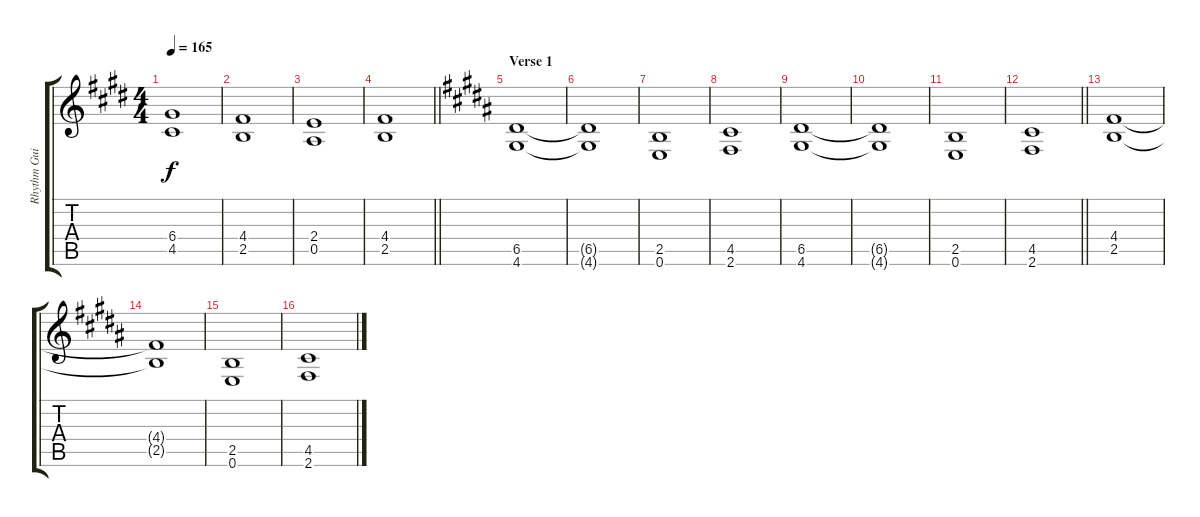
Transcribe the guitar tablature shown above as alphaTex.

\track ("Rhythm Guitar 1: Juha-Pekka Alanen" "Rhythm Gui") {instrument distortionguitar}
\staff {score tabs}
\tuning (E4 B3 G3 D3 A2 E2) {hide}
\ts (4 4)
\tempo 165
\clef g2
\ks c#minor
(6.4 4.5).1{dy f} |
(4.4 2.5).1 |
(2.4 0.5).1 |
\barLineRight lightlight
(4.4 2.5).1 |
\section ("" "Verse 1")
\ks g#minor
(6.5 4.6).1 |
(6.5{t} 4.6{t}).1 |
(2.5 0.6).1 |
(4.5 2.6).1 |
(6.5 4.6).1 |
(6.5{t} 4.6{t}).1 |
(2.5 0.6).1 |
\barLineRight lightlight
(4.5 2.6).1 |
\section ("" "")
(4.4 2.5).1 |
(4.4{t} 2.5{t}).1 |
(2.5 0.6).1 |
(4.5 2.6).1
